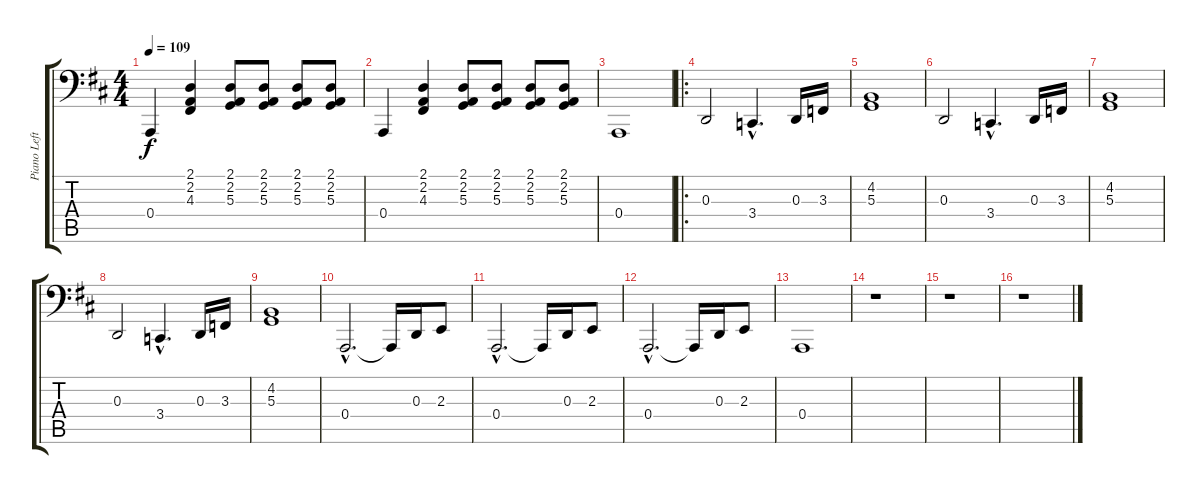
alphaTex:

\track ("Piano Left Hand " "Piano Left") {instrument acousticgrandpiano}
\staff {score tabs}
\tuning (C3 G2 D2 A1 E1 B0) {hide}
\ts (4 4)
\tempo 109
\clef f4
\ks d
0.4.4{dy f} (2.1 2.2 4.3).4 (2.1 2.2 5.3).8 (2.1 2.2 5.3).8 (2.1 2.2 5.3).8 (2.1 2.2 5.3).8 |
0.4.4 (2.1 2.2 4.3).4 (2.1 2.2 5.3).8 (2.1 2.2 5.3).8 (2.1 2.2 5.3).8 (2.1 2.2 5.3).8 |
0.4.1 |
\ro
0.3.2 3.4{hac}.4{d} 0.3.16 3.3.16 |
(4.2 5.3).1 |
0.3.2 3.4{hac}.4{d} 0.3.16 3.3.16 |
(4.2 5.3).1 |
0.3.2 3.4{hac}.4{d} 0.3.16 3.3.16 |
(4.2 5.3).1 |
0.4{hac}.2{d} 0.4{t}.16 0.3.16 2.3.8 |
0.4{hac}.2{d} 0.4{t}.16 0.3.16 2.3.8 |
0.4{hac}.2{d} 0.4{t}.16 0.3.16 2.3.8 |
0.4.1 |
r.1 |
r.1 |
r.1
